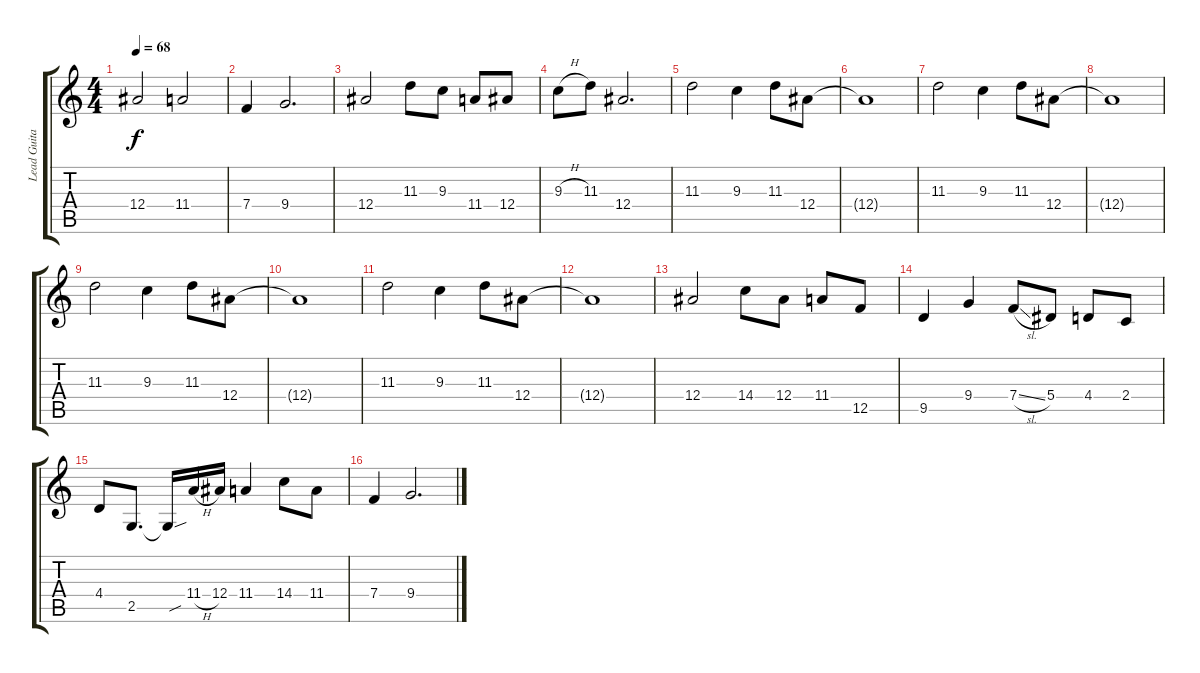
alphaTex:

\track ("Lead Guitar (Distortion)" "Lead Guita") {instrument distortionguitar}
\staff {score tabs}
\tuning (C4 G3 Eb3 Bb2 F2 C2) {hide}
\ts (4 4)
\tempo 68
\clef g2
\ks c
12.4.2{dy f} 11.4.2 |
7.4.4 9.4.2{d} |
12.4.2 11.3.8 9.3.8 11.4.8 12.4.8 |
9.3{h}.8 11.3.8 12.4.2{d} |
11.3.2 9.3.4 11.3.8 12.4.8 |
12.4{t}.1 |
11.3.2 9.3.4 11.3.8 12.4.8 |
12.4{t}.1 |
11.3.2 9.3.4 11.3.8 12.4.8 |
12.4{t}.1 |
11.3.2 9.3.4 11.3.8 12.4.8 |
12.4{t}.1 |
12.4.2 14.4.8 12.4.8 11.4.8 12.5.8 |
9.5.4 9.4.4 7.4{sl}.8 5.4.8 4.4.8 2.4.8 |
4.4.8 2.5.8{d} 2.5{sou t}.16 11.4{h}.16 12.4.16 11.4.4 14.4.8 11.4.8 |
7.4.4 9.4.2{d}
